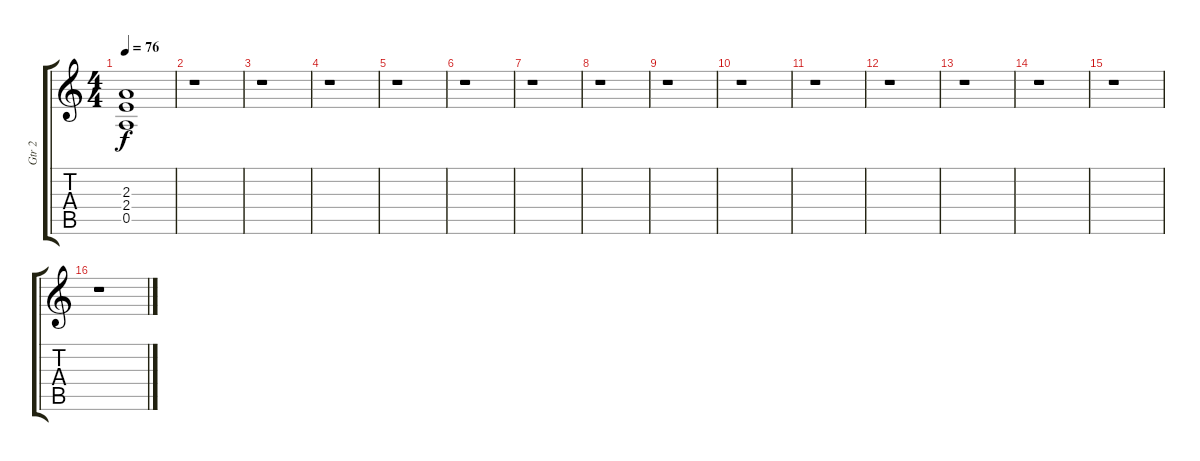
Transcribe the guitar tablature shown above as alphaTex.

\track ("Gtr 2" "Gtr 2") {instrument distortionguitar}
\staff {score tabs}
\tuning (E4 B3 G3 D3 A2 E2) {hide}
\ts (4 4)
\tempo 76
\clef g2
\ks c
(2.3 2.4 0.5).1{dy f} |
r.1 |
r.1 |
r.1 |
r.1 |
r.1 |
r.1 |
r.1 |
r.1 |
r.1 |
r.1 |
r.1 |
r.1 |
r.1 |
r.1 |
r.1
